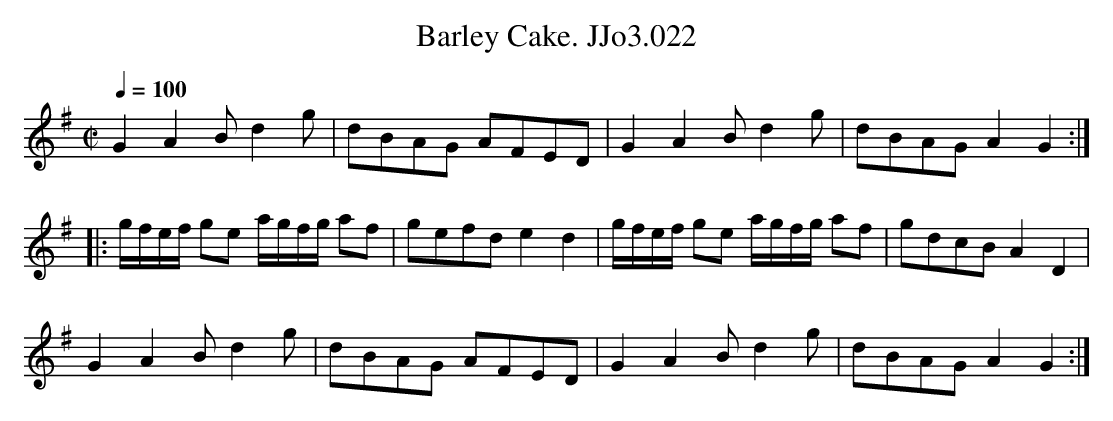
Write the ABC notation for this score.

X:1
T:Barley Cake. JJo3.022
M:C|
L:1/8
Q:1/4=100
K:G
G2A2 Bd2g | dBAG AFED | G2A2 Bd2g | dBAG A2G2 :|
|: g/f/e/f/ ge a/g/f/g/ af | gefd e2d2 | g/f/e/f/ ge a/g/f/g/ af | gdcB A2D2 |
G2A2 Bd2g | dBAG AFED | G2A2 Bd2g | dBAG A2G2 :|
